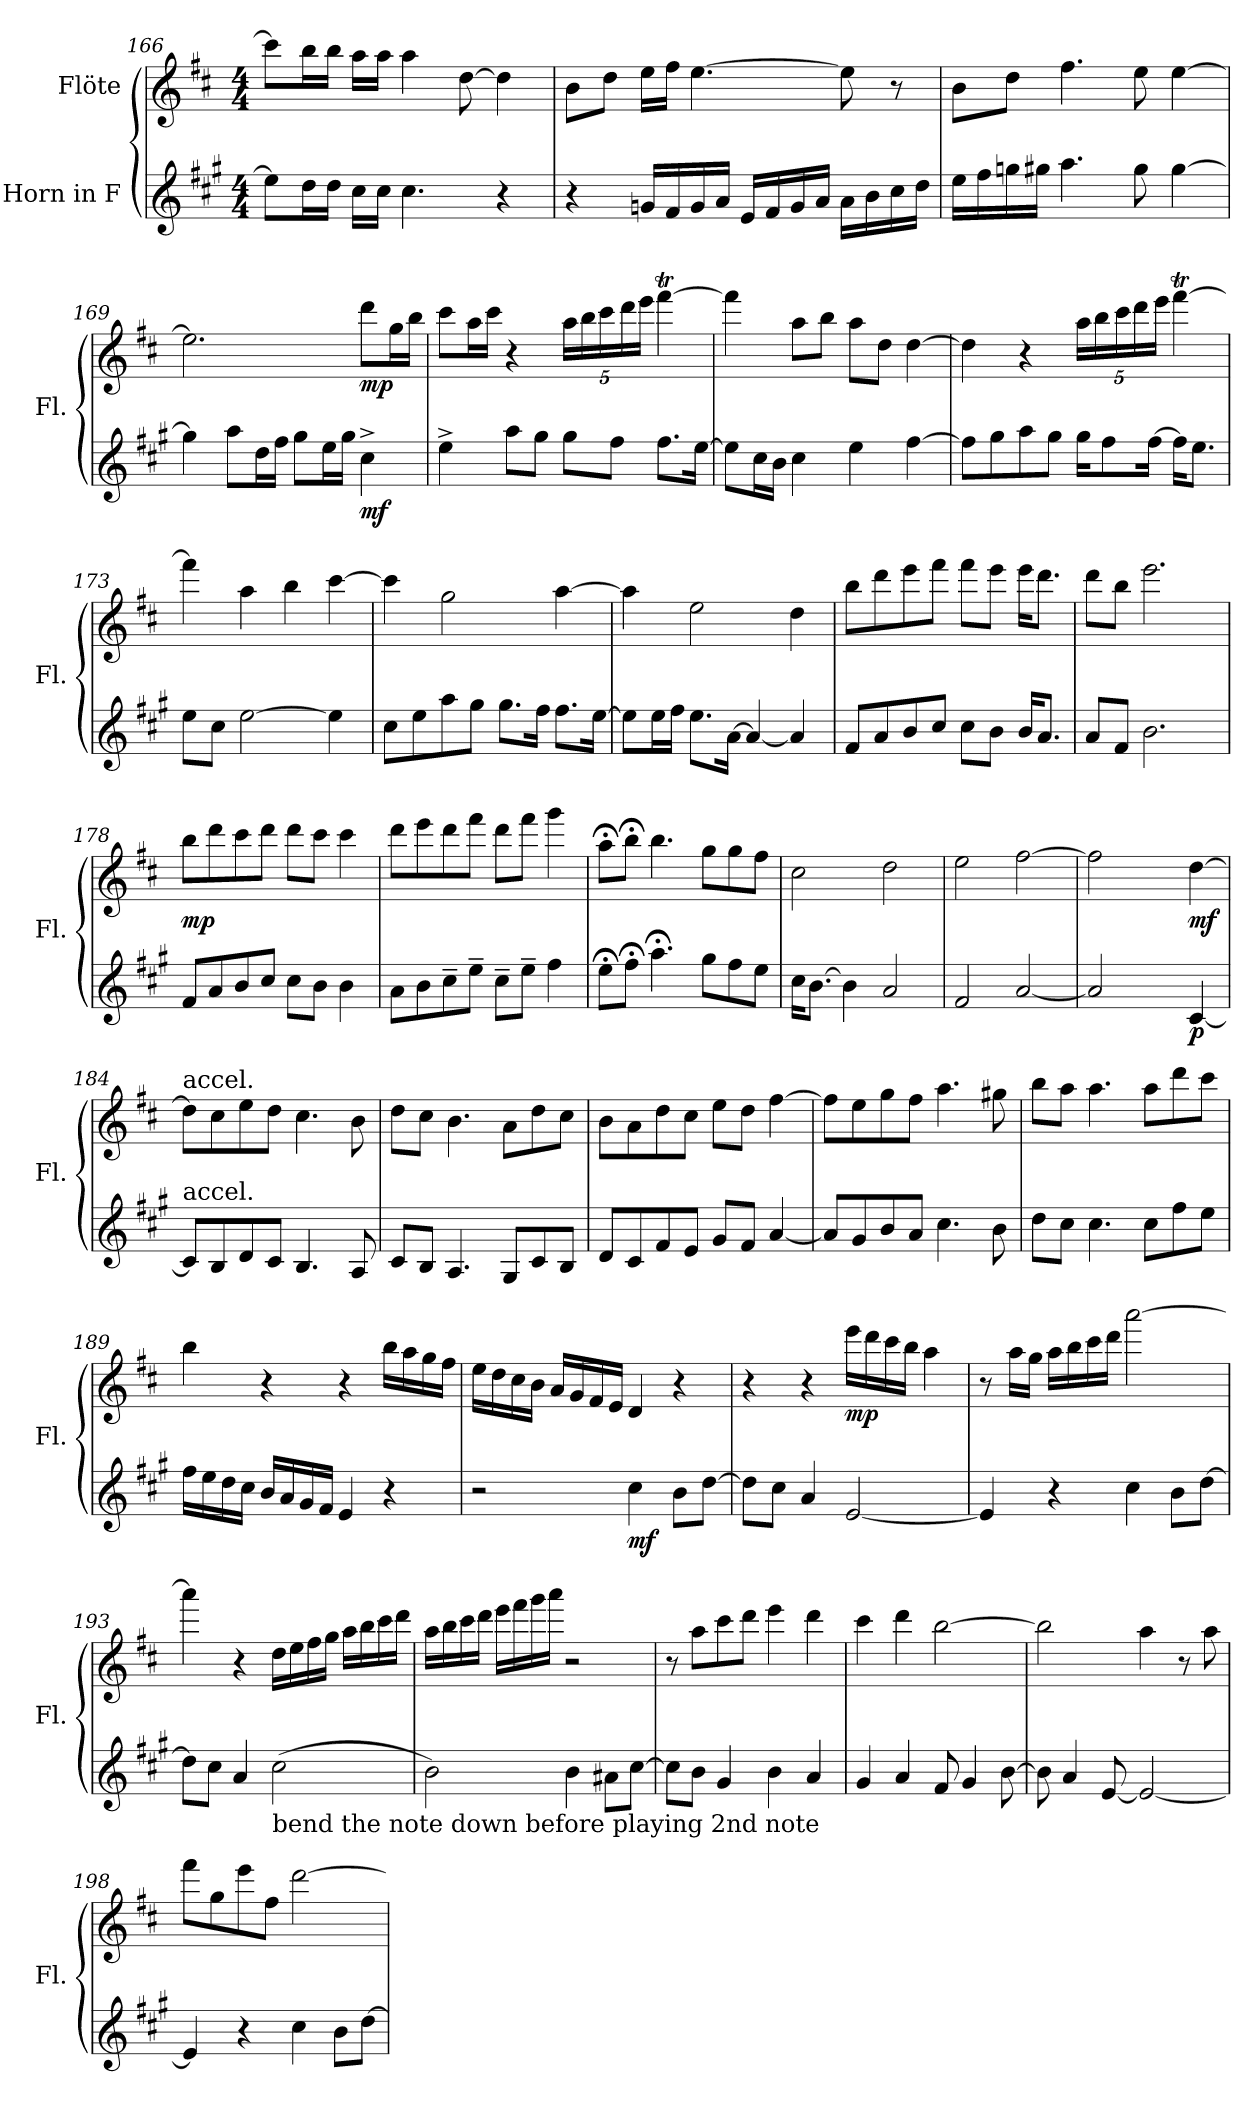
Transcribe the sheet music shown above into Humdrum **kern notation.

**kern	**dynam	**kern	**dynam
*part2	*part2	*part1	*part1
*staff2	*staff2	*staff1	*staff1
*I"Horn in F	*	*I"Flöte	*
*	*	*I'Fl.	*
*clefG2	*	*clefG2	*
*ITrd4c7	*	*	*
*k[f#c#]	*	*k[f#c#]	*
*M4/4	*	*M4/4	*
=166	=166	=166	=166
8a\L]	.	8ccc#\L]	.
16g\L	.	16bb\L	.
16g\JJ	.	16bb\JJ	.
16f#\LL	.	16aa\LL	.
16f#\JJ	.	16aa\JJ	.
4.f#\	.	4aa\	.
.	.	[8dd\	.
4r	.	4dd\]	.
!!LO:LB:g=z
=167	=167	=167	=167
4r	.	8b\L	.
.	.	8dd\J	.
16cn/LL	.	16ee\LL	.
16B/	.	16ff#\JJ	.
16c/	.	[4.ee\	.
16d/JJ	.	.	.
16A/LL	.	.	.
16B/	.	.	.
16c/	.	.	.
16d/JJ	.	.	.
16d\LL	.	8ee\]	.
16e\	.	.	.
16f#\	.	8r	.
16g\JJ	.	.	.
=168	=168	=168	=168
16a\LL	.	8b\L	.
16b\	.	.	.
16ccn\	.	8dd\J	.
16cc#X\JJ	.	.	.
4.dd\	.	4.ff#\	.
8cc#\	.	8ee\	.
[4cc#\	.	[4ee\	.
=169	=169	=169	=169
4cc#\]	.	2.ee\]	.
8dd\L	.	.	.
16g\L	.	.	.
16b\JJ	.	.	.
8cc#\L	.	.	.
16a\L	.	.	.
16cc#\JJ	.	.	.
!	!LO:DY:b	!	!LO:DY:b
4f#^\	mf	8ddd\L	mp
.	.	16gg\L	.
.	.	16bb\JJ	.
!!LO:LB:g=z
=170	=170	=170	=170
4a^\	.	8ccc#\L	.
.	.	16aa\L	.
.	.	16ccc#\JJ	.
8dd\L	.	4r	.
8cc#\J	.	.	.
*	*	*Xbrackettup	*
8cc#\L	.	20aa\LL	.
.	.	20bb\	.
.	.	20ccc#\	.
8b\J	.	.	.
.	.	20ddd\	.
.	.	20eee\JJ	.
8.b\L	.	[4fff#t\	.
[16a\Jk	.	.	.
=171	=171	=171	=171
8a\L]	.	4fff#\]	.
16f#\L	.	.	.
16e\JJ	.	.	.
4f#\	.	8aa\L	.
.	.	8bb\J	.
4a\	.	8aa\L	.
.	.	8dd\J	.
[4b\	.	[4dd\	.
=172	=172	=172	=172
8b\L]	.	4dd\]	.
8cc#\	.	.	.
8dd\	.	4r	.
8cc#\J	.	.	.
16cc#\KL	.	20aa\LL	.
.	.	20bb\	.
8b\	.	.	.
.	.	20ccc#\	.
.	.	20ddd\	.
[16b\Jk	.	.	.
.	.	20eee\JJ	.
16b\KL]	.	[4fff#t\	.
8.a\J	.	.	.
!!LO:LB:g=z
=173	=173	=173	=173
8a\L	.	4fff#\]	.
8f#\J	.	.	.
[2a\	.	4aa\	.
.	.	4bb\	.
4a\]	.	[4ccc#\	.
=174	=174	=174	=174
8f#\L	.	4ccc#\]	.
8a\	.	.	.
8dd\	.	2gg\	.
8cc#\J	.	.	.
8.cc#\L	.	.	.
16b\Jk	.	.	.
8.b\L	.	[4aa\	.
[16a\Jk	.	.	.
=175	=175	=175	=175
8a\L]	.	4aa\]	.
16a\L	.	.	.
16b\JJ	.	.	.
8.a\L	.	2ee\	.
[16d\Jk	.	.	.
4d/_	.	.	.
4d/]	.	4dd\	.
=176	=176	=176	=176
8B/L	.	8bb\L	.
8d/	.	8ddd\	.
8e/	.	8eee\	.
8f#/J	.	8fff#\J	.
8f#\L	.	8fff#\L	.
8e\J	.	8eee\J	.
16e/KL	.	16eee\KL	.
8.d/J	.	8.ddd\J	.
=177	=177	=177	=177
8d/L	.	8ddd\L	.
8B/J	.	8bb\J	.
2.e\	.	2.eee\	.
!!LO:LB:g=z
=178	=178	=178	=178
!	!	!	!LO:DY:b
8B/L	.	8bb\L	mp
8d/	.	8ddd\	.
8e/	.	8ccc#\	.
8f#/J	.	8ddd\J	.
8f#\L	.	8ddd\L	.
8e\J	.	8ccc#\J	.
4e\	.	4ccc#\	.
=179	=179	=179	=179
8d\L	.	8ddd\L	.
8e\	.	8eee\	.
8f#~\	.	8ddd\	.
8a~\J	.	8fff#\J	.
8f#~\L	.	8ddd\L	.
8a~\J	.	8fff#\J	.
4b\	.	4ggg\	.
=180	=180	=180	=180
8a;<\L	.	8aa;<\L	.
8b;<\J	.	8bb;<\J	.
4.dd;<\	.	4.bb\	.
8cc#\L	.	8gg\L	.
8b\	.	8gg\	.
8a\J	.	8ff#\J	.
=181	=181	=181	=181
16f#\KL	.	2cc#\	.
[8.e\J	.	.	.
4e\]	.	.	.
2d/	.	2dd\	.
=182	=182	=182	=182
2B/	.	2ee\	.
[2d/	.	[2ff#\	.
=183	=183	=183	=183
2d/]	.	2ff#\]	.
4ryy	.	4ryy	.
!	!LO:DY:b	!	!LO:DY:b
[4F#/	p	[4dd\	mf
!!LO:LB:g=z
=184	=184	=184	=184
!	!	!LO:TX:a:t=accel.	!
!LO:TX:a:t=accel.	!	!	!
8F#/L]	.	8dd\L]	.
8E/	.	8cc#\	.
8G/	.	8ee\	.
8F#/J	.	8dd\J	.
4.E/	.	4.cc#\	.
8D/	.	8b\	.
=185	=185	=185	=185
*	*	*MM105	*
8F#/L	.	8dd\L	.
8E/J	.	8cc#\J	.
4.D/	.	4.b\	.
8C#/L	.	8a\L	.
8F#/	.	8dd\	.
8E/J	.	8cc#\J	.
=186	=186	=186	=186
8G/L	.	8b\L	.
8F#/	.	8a\	.
8B/	.	8dd\	.
8A/J	.	8cc#\J	.
8c#/L	.	8ee\L	.
8B/J	.	8dd\J	.
*	*	*MM110	*
[4d/	.	[4ff#\	.
=187	=187	=187	=187
8d/L]	.	8ff#\L]	.
8c#/	.	8ee\	.
8e/	.	8gg\	.
8d/J	.	8ff#\J	.
4.f#\	.	4.aa\	.
8e\	.	8gg#X\	.
=188	=188	=188	=188
*	*	*MM120	*
8g\L	.	8bb\L	.
8f#\J	.	8aa\J	.
4.f#\	.	4.aa\	.
8f#\L	.	8aa\L	.
8b\	.	8ddd\	.
8a\J	.	8ccc#\J	.
!!LO:PB:g=z
=189	=189	=189	=189
16b\LL	.	4bb\	.
16a\	.	.	.
16g\	.	.	.
16f#\JJ	.	.	.
16e/LL	.	4r	.
16d/	.	.	.
16c#/	.	.	.
16B/JJ	.	.	.
4A/	.	4r	.
4r	.	16bb\LL	.
.	.	16aa\	.
.	.	16gg\	.
.	.	16ff#\JJ	.
=190	=190	=190	=190
2r	.	16ee\LL	.
.	.	16dd\	.
.	.	16cc#\	.
.	.	16b\JJ	.
.	.	16a/LL	.
.	.	16g/	.
.	.	16f#/	.
.	.	16e/JJ	.
!	!LO:DY:b	!	!
4f#\	mf	4d/	.
8e\L	.	4r	.
[8g\J	.	.	.
=191	=191	=191	=191
8g\L]	.	4r	.
8f#\J	.	.	.
4d/	.	4r	.
!	!	!	!LO:DY:b
[2A/	.	16eee\LL	mp
.	.	16ddd\	.
.	.	16ccc#\	.
.	.	16bb\JJ	.
.	.	4aa\	.
!!LO:LB:g=z
=192	=192	=192	=192
4A/]	.	8r	.
.	.	16aa\LL	.
.	.	16gg\JJ	.
4r	.	16aa\LL	.
.	.	16bb\	.
.	.	16ccc#\	.
.	.	16ddd\JJ	.
4f#\	.	[2aaa\	.
8e\L	.	.	.
[8g\J	.	.	.
=193	=193	=193	=193
8g\L]	.	4aaa\]	.
8f#\J	.	.	.
4d/	.	4r	.
!LO:TX:b:t=bend the note down before playing  2nd note	!	!	!
(>2f#\	.	16dd\LL	.
.	.	16ee\	.
.	.	16ff#\	.
.	.	16gg\JJ	.
.	.	16aa\LL	.
.	.	16bb\	.
.	.	16ccc#\	.
.	.	16ddd\JJ	.
=194	=194	=194	=194
2e\)	.	16aa\LL	.
.	.	16bb\	.
.	.	16ccc#\	.
.	.	16ddd\JJ	.
.	.	16eee\LL	.
.	.	16fff#\	.
.	.	16ggg\	.
.	.	16aaa\JJ	.
4e\	.	2r	.
8d#X\L	.	.	.
[8f#\J	.	.	.
!!LO:LB:g=z
=195	=195	=195	=195
8f#\L]	.	8r	.
8e\J	.	8aa\L	.
4c#/	.	8ccc#\	.
.	.	8ddd\J	.
4e\	.	4eee\	.
4d/	.	4ddd\	.
=196	=196	=196	=196
4c#/	.	4ccc#\	.
4d/	.	4ddd\	.
8B/	.	[2bb\	.
4c#/	.	.	.
[8e\	.	.	.
=197	=197	=197	=197
8e\]	.	2bb\]	.
4d/	.	.	.
[8A/	.	.	.
2A/_	.	4aa\	.
.	.	8r	.
.	.	8aa\	.
=198	=198	=198	=198
4A/]	.	8fff#\L	.
.	.	8gg\	.
4r	.	8eee\	.
.	.	8ff#\J	.
4f#\	.	[2ddd\	.
8e\L	.	.	.
[8g\J	.	.	.
=	=	=	=
*-	*-	*-	*-
